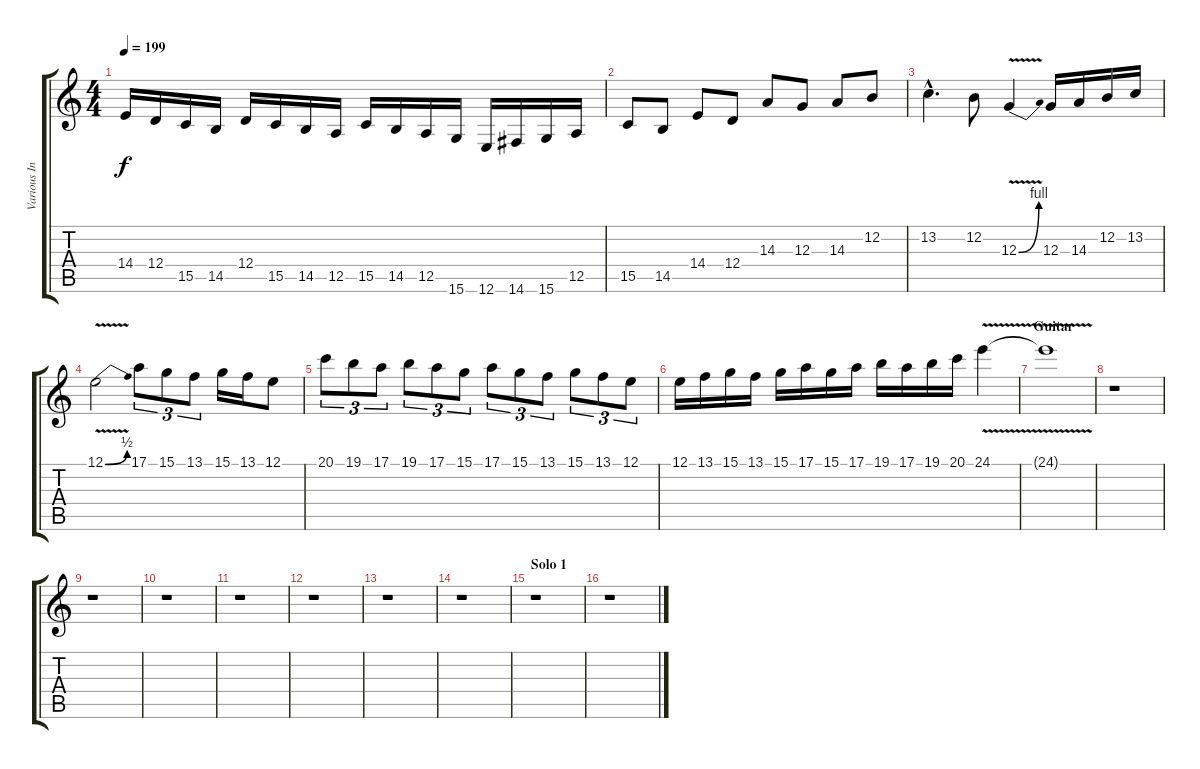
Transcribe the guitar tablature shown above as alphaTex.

\track ("Various Ins." "Various In") {instrument lead1square}
\staff {score tabs}
\tuning (E4 B3 G3 D3 A2 E2) {hide}
\ts (4 4)
\tempo 199
\clef g2
\ks c
14.4.16{dy f} 12.4.16 15.5.16 14.5.16 12.4.16 15.5.16 14.5.16 12.5.16 15.5.16 14.5.16 12.5.16 15.6.16 12.6.16 14.6.16 15.6.16 12.5.16 |
15.5.8 14.5.8 14.4.8 12.4.8 14.3.8 12.3.8 14.3.8 12.2.8 |
13.2{hac}.4{d} 12.2.8 12.3{be (bend 0 0 60 4) v}.4 12.3.16 14.3.16 12.2.16 13.2.16 |
12.1{be (bend 0 0 60 2) v}.2 17.1.8{tu (3 2)} 15.1.8{tu (3 2)} 13.1.8{tu (3 2)} 15.1.16 13.1.16 12.1.8 |
20.1.8{tu (3 2)} 19.1.8{tu (3 2)} 17.1.8{tu (3 2)} 19.1.8{tu (3 2)} 17.1.8{tu (3 2)} 15.1.8{tu (3 2)} 17.1.8{tu (3 2)} 15.1.8{tu (3 2)} 13.1.8{tu (3 2)} 15.1.8{tu (3 2)} 13.1.8{tu (3 2)} 12.1.8{tu (3 2)} |
12.1.16 13.1.16 15.1.16 13.1.16 15.1.16 17.1.16 15.1.16 17.1.16 19.1.16 17.1.16 19.1.16 20.1.16 24.1{v}.4 |
\section ("" "Guitar")
24.1{t}.1 |
r.1 |
r.1 |
r.1 |
r.1 |
r.1 |
r.1 |
r.1 |
\section ("" "Solo 1")
r.1 |
r.1
